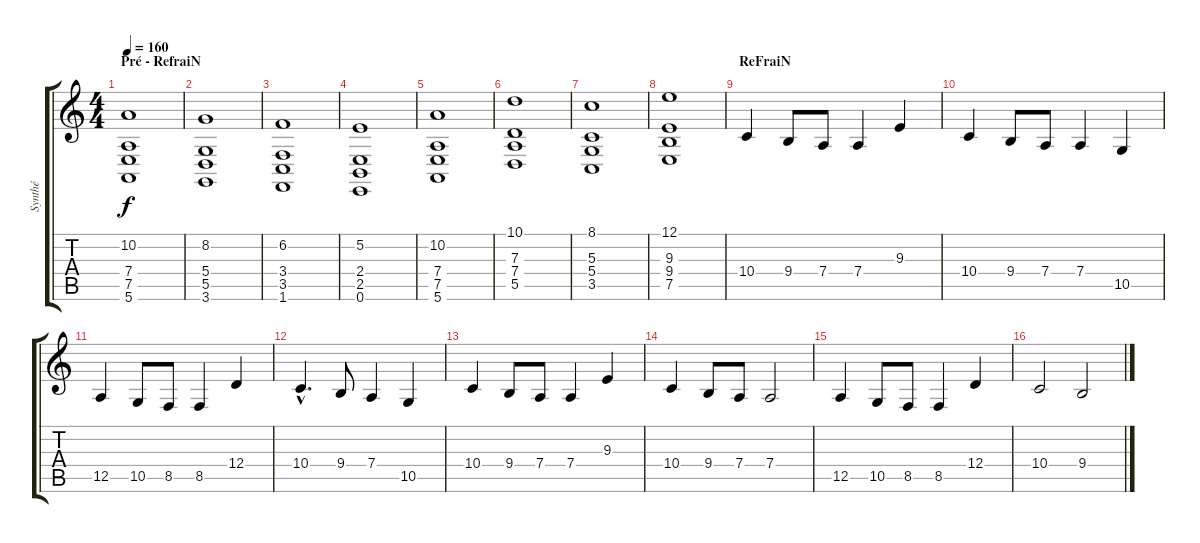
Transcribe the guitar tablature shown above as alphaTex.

\track ("Synthé" "Synthé") {instrument choiraahs}
\staff {score tabs}
\tuning (E4 B3 G3 D3 A2 E2) {hide}
\ts (4 4)
\section ("" "Pré - RefraiN")
\tempo 160
\clef g2
\ks c
(10.2 7.4 7.5 5.6).1{dy f volume 12 instrument stringensemble1} |
(8.2 5.4 5.5 3.6).1 |
(6.2 3.4 3.5 1.6).1 |
(5.2 2.4 2.5 0.6).1 |
(10.2 7.4 7.5 5.6).1 |
(10.1 7.3 7.4 5.5).1 |
(8.1 5.3 5.4 3.5).1 |
(12.1 9.3 9.4 7.5).1 |
\section ("" "ReFraiN")
10.4.4{volume 13 instrument electricguitarmuted} 9.4.8 7.4.8 7.4.4 9.3.4 |
10.4.4 9.4.8 7.4.8 7.4.4 10.5.4 |
12.5.4 10.5.8 8.5.8 8.5.4 12.4.4 |
10.4{hac}.4{d} 9.4.8 7.4.4 10.5.4 |
10.4.4 9.4.8 7.4.8 7.4.4 9.3.4 |
10.4.4 9.4.8 7.4.8 7.4.2 |
12.5.4 10.5.8 8.5.8 8.5.4 12.4.4 |
10.4.2 9.4.2
